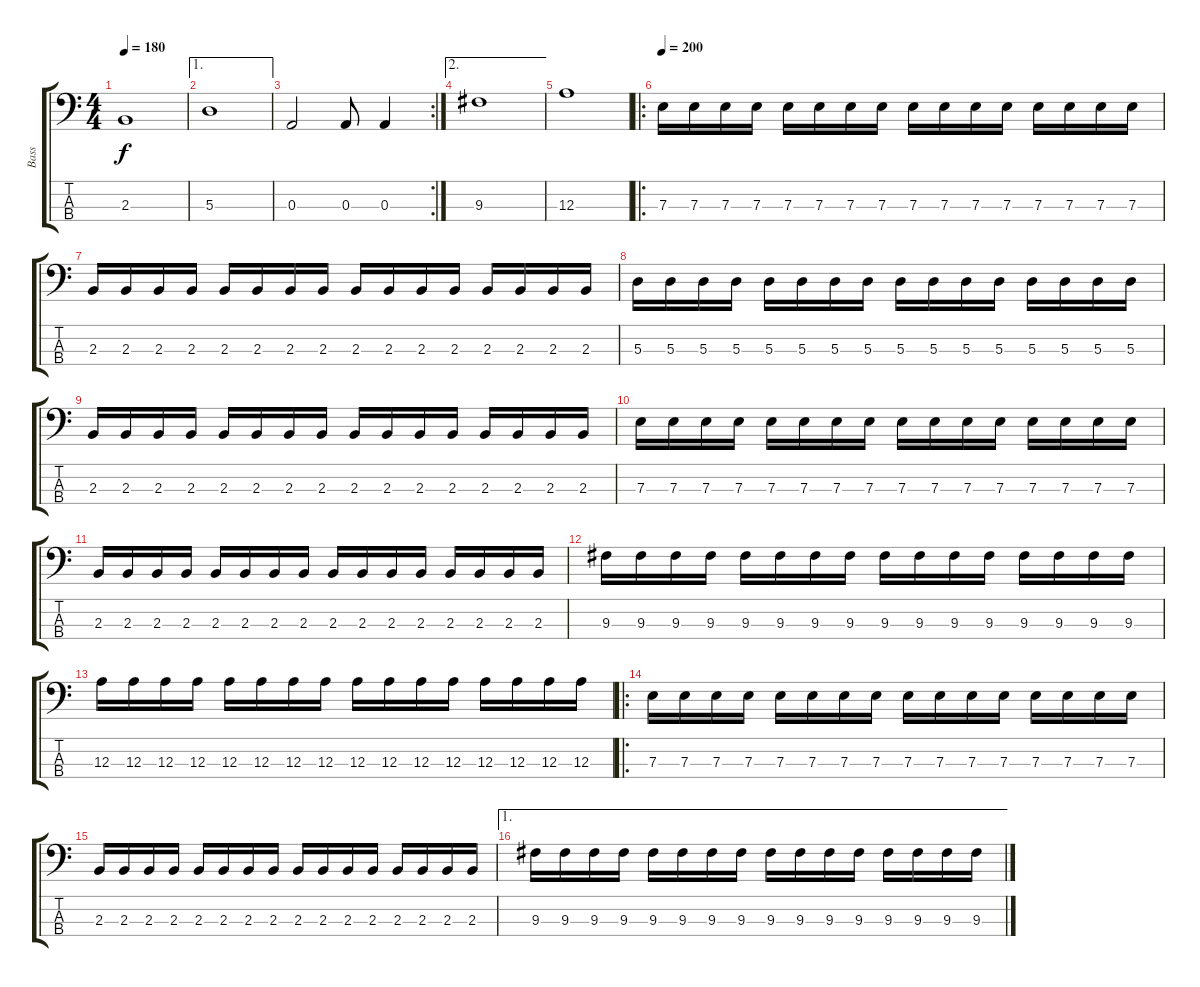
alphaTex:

\track ("Bass" "Bass") {instrument electricbassfinger}
\staff {score tabs}
\tuning (G2 D2 A1 E1) {hide}
\ts (4 4)
\tempo 180
\clef f4
\ks c
2.3.1{dy f} |
\ae 1
5.3.1 |
\rc 2
0.3.2 0.3.8 0.3.4 |
\ae 2
9.3.1 |
12.3.1 |
\ro
\tempo 200
7.3.16 7.3.16 7.3.16 7.3.16 7.3.16 7.3.16 7.3.16 7.3.16 7.3.16 7.3.16 7.3.16 7.3.16 7.3.16 7.3.16 7.3.16 7.3.16 |
2.3.16 2.3.16 2.3.16 2.3.16 2.3.16 2.3.16 2.3.16 2.3.16 2.3.16 2.3.16 2.3.16 2.3.16 2.3.16 2.3.16 2.3.16 2.3.16 |
5.3.16 5.3.16 5.3.16 5.3.16 5.3.16 5.3.16 5.3.16 5.3.16 5.3.16 5.3.16 5.3.16 5.3.16 5.3.16 5.3.16 5.3.16 5.3.16 |
2.3.16 2.3.16 2.3.16 2.3.16 2.3.16 2.3.16 2.3.16 2.3.16 2.3.16 2.3.16 2.3.16 2.3.16 2.3.16 2.3.16 2.3.16 2.3.16 |
7.3.16 7.3.16 7.3.16 7.3.16 7.3.16 7.3.16 7.3.16 7.3.16 7.3.16 7.3.16 7.3.16 7.3.16 7.3.16 7.3.16 7.3.16 7.3.16 |
2.3.16 2.3.16 2.3.16 2.3.16 2.3.16 2.3.16 2.3.16 2.3.16 2.3.16 2.3.16 2.3.16 2.3.16 2.3.16 2.3.16 2.3.16 2.3.16 |
9.3.16 9.3.16 9.3.16 9.3.16 9.3.16 9.3.16 9.3.16 9.3.16 9.3.16 9.3.16 9.3.16 9.3.16 9.3.16 9.3.16 9.3.16 9.3.16 |
12.3.16 12.3.16 12.3.16 12.3.16 12.3.16 12.3.16 12.3.16 12.3.16 12.3.16 12.3.16 12.3.16 12.3.16 12.3.16 12.3.16 12.3.16 12.3.16 |
\ro
7.3.16 7.3.16 7.3.16 7.3.16 7.3.16 7.3.16 7.3.16 7.3.16 7.3.16 7.3.16 7.3.16 7.3.16 7.3.16 7.3.16 7.3.16 7.3.16 |
2.3.16 2.3.16 2.3.16 2.3.16 2.3.16 2.3.16 2.3.16 2.3.16 2.3.16 2.3.16 2.3.16 2.3.16 2.3.16 2.3.16 2.3.16 2.3.16 |
\ae 1
9.3.16 9.3.16 9.3.16 9.3.16 9.3.16 9.3.16 9.3.16 9.3.16 9.3.16 9.3.16 9.3.16 9.3.16 9.3.16 9.3.16 9.3.16 9.3.16
